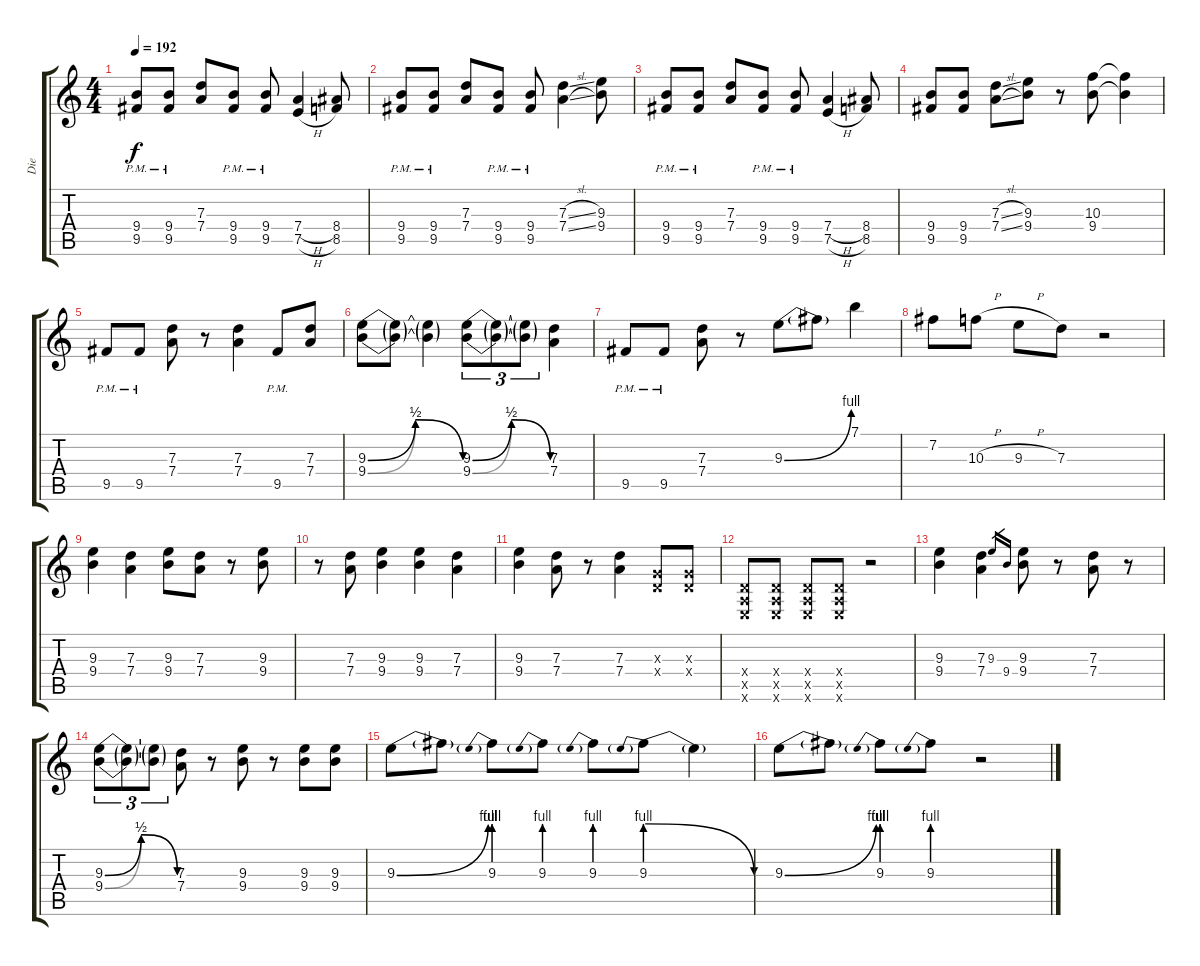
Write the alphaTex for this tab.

\track ("Die" "Die") {instrument overdrivenguitar}
\staff {score tabs}
\tuning (E4 B3 G3 D3 A2 E2) {hide}
\ts (4 4)
\tempo 192
\clef g2
\ks c
(9.4{pm} 9.5{pm}).8{dy f} (9.4{pm} 9.5{pm}).8 (7.3 7.4).8 (9.4{pm} 9.5{pm}).8 (9.4{pm} 9.5{pm}).8 (7.4{h} 7.5{h}).4 (8.4 8.5).8 |
(9.4{pm} 9.5{pm}).8 (9.4{pm} 9.5{pm}).8 (7.3 7.4).8 (9.4{pm} 9.5{pm}).8 (9.4{pm} 9.5{pm}).8 (7.3{sl} 7.4{sl}).4 (9.3 9.4).8 |
(9.4{pm} 9.5{pm}).8 (9.4{pm} 9.5{pm}).8 (7.3 7.4).8 (9.4{pm} 9.5{pm}).8 (9.4{pm} 9.5{pm}).8 (7.4{h} 7.5{h}).4 (8.4 8.5).8 |
(9.4 9.5).8 (9.4 9.5).8 (7.3{sl} 7.4{sl}).8 (9.3 9.4).8 r.8 (10.3 9.4).8 (10.3{t} 9.4{t}).4 |
9.5{pm}.8 9.5{pm}.8 (7.3 7.4).8 r.8 (7.3 7.4).4 9.5{pm}.8 (7.3 7.4).8 |
(9.3{be (bendrelease 0 0 15 2 30 2 60 0)} 9.4{be (bendrelease 0 0 15 2 30 2 60 0)}).8 (9.3{t} 9.4{t}).8 (9.3{t} 9.4{t}).4 (9.3{be (bendrelease 0 0 30 2 30 2 60 0)} 9.4{be (bendrelease 0 0 30 2 30 2 60 0)}).8{tu (3 2)} (9.3{t} 9.4{t}).8{tu (3 2)} (9.3{t} 9.4{t}).8{tu (3 2)} (7.3 7.4).4 |
9.5{pm}.8 9.5{pm}.8 (7.3 7.4).8 r.8 9.3{be (bend 0 0 60 4)}.8 9.3{t}.8 7.1.4 |
7.2.8 10.3{h}.8 9.3{h}.8 7.3.8 r.2 |
(9.3 9.4).4 (7.3 7.4).4 (9.3 9.4).8 (7.3 7.4).8 r.8 (9.3 9.4).8 |
r.8 (7.3 7.4).8 (9.3 9.4).4 (9.3 9.4).4 (7.3 7.4).4 |
(9.3 9.4).4 (7.3 7.4).8 r.8 (7.3 7.4).4 (0.3{x} 0.4{x}).8 (0.3{x} 0.4{x}).8 |
(0.4{x} 0.5{x} 0.6{x}).8 (0.4{x} 0.5{x} 0.6{x}).8 (0.4{x} 0.5{x} 0.6{x}).8 (0.4{x} 0.5{x} 0.6{x}).8 r.2 |
(9.3 9.4).4 (7.3 7.4).4 9.3.16{gr} 9.4.16{gr} (9.3 9.4).8 r.8 (7.3 7.4).8 r.8 |
(9.3{be (bendrelease 0 0 30 2 30 2 60 0)} 9.4{be (bendrelease 0 0 30 2 30 2 60 0)}).8{tu (3 2)} (9.3{t} 9.4{t}).8{tu (3 2)} (9.3{t} 9.4{t}).8{tu (3 2)} (7.3 7.4).8 r.8 (9.3 9.4).8 r.8 (9.3 9.4).8 (9.3 9.4).8 |
9.3{be (bend 0 0 60 4)}.8 9.3{t}.8 9.3{be (prebend 0 4 60 4)}.8 9.3{be (prebend 0 4 60 4)}.8 9.3{be (prebend 0 4 60 4)}.8 9.3{be (prebendrelease 0 4 60 0)}.8 9.3{t}.4 |
9.3{be (bend 0 0 60 4)}.8 9.3{t}.8 9.3{be (prebend 0 4 60 4)}.8 9.3{be (prebend 0 4 60 4)}.8 r.2
